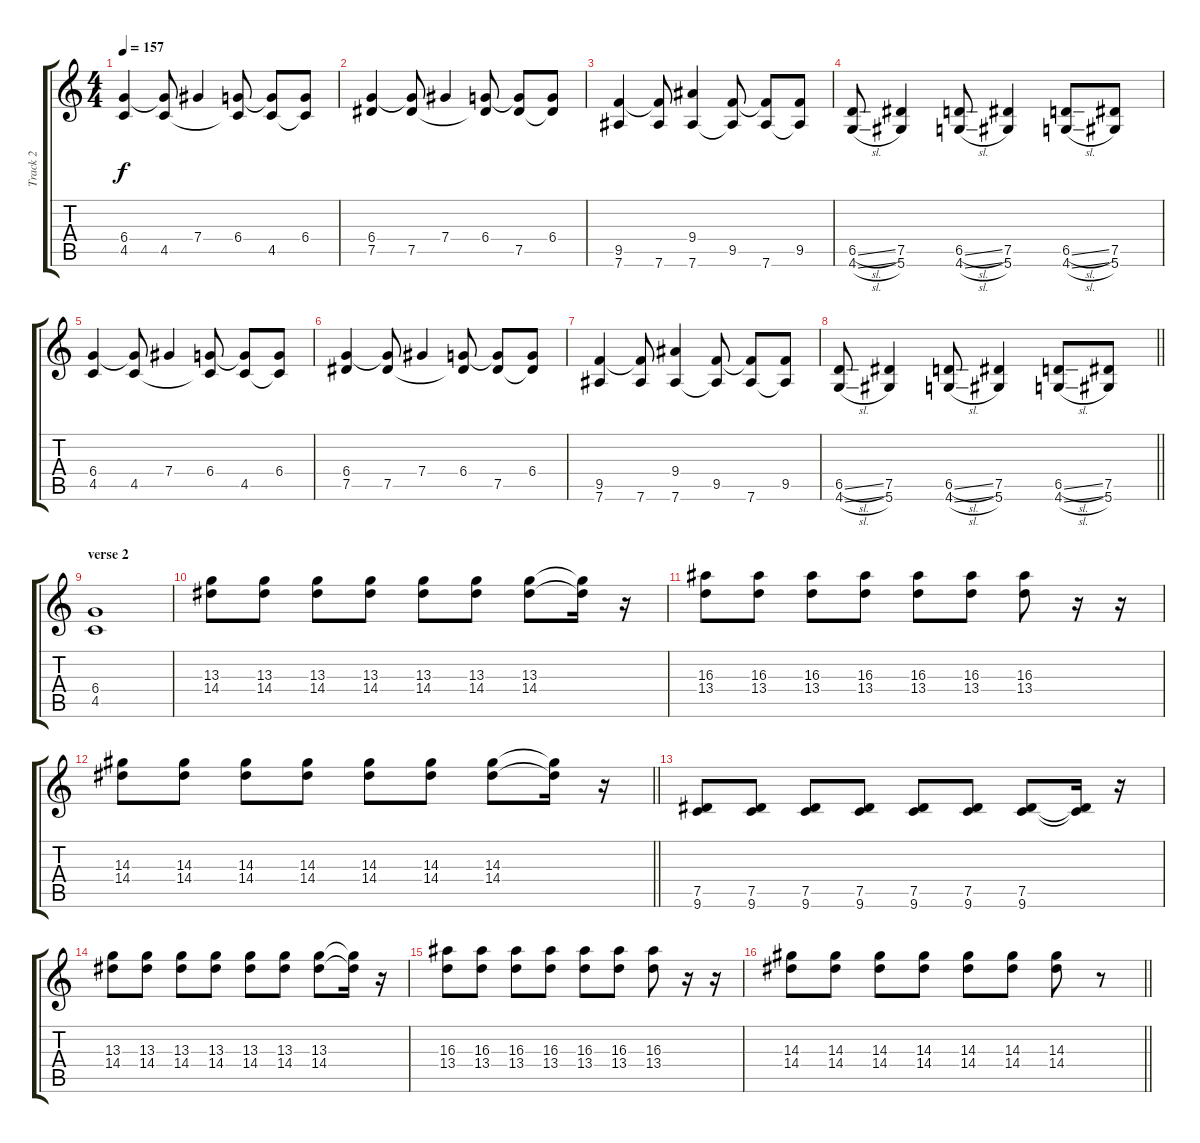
\track ("Track 2" "Track 2") {instrument distortionguitar}
\staff {score tabs}
\tuning (Eb4 Bb3 Gb3 Db3 Ab2 Eb2) {hide}
\ts (4 4)
\tempo 157
\clef g2
\ks c
(6.4 4.5).4{dy f} (6.4{t} 4.5).8 7.4.4 (6.4 4.5{t}).8 (6.4{t} 4.5).8 (6.4 4.5{t}).8 |
(6.4 7.5).4 (6.4{t} 7.5).8 7.4.4 (6.4 7.5{t}).8 (6.4{t} 7.5).8 (6.4 7.5{t}).8 |
(9.5 7.6).4 (9.5{t} 7.6).8 (9.4 7.6).4 (9.5 7.6{t}).8 (9.5{t} 7.6).8 (9.5 7.6{t}).8 |
(6.5{sl} 4.6{sl}).8 (7.5 5.6).4 (6.5{sl} 4.6{sl}).8 (7.5 5.6).4 (6.5{sl} 4.6{sl}).8 (7.5 5.6).8 |
(6.4 4.5).4 (6.4{t} 4.5).8 7.4.4 (6.4 4.5{t}).8 (6.4{t} 4.5).8 (6.4 4.5{t}).8 |
(6.4 7.5).4 (6.4{t} 7.5).8 7.4.4 (6.4 7.5{t}).8 (6.4{t} 7.5).8 (6.4 7.5{t}).8 |
(9.5 7.6).4 (9.5{t} 7.6).8 (9.4 7.6).4 (9.5 7.6{t}).8 (9.5{t} 7.6).8 (9.5 7.6{t}).8 |
\barLineRight lightlight
(6.5{sl} 4.6{sl}).8 (7.5 5.6).4 (6.5{sl} 4.6{sl}).8 (7.5 5.6).4 (6.5{sl} 4.6{sl}).8 (7.5 5.6).8 |
\section ("" "verse 2")
(6.4 4.5).1 |
(13.3 14.4).8{instrument electricguitarjazz} (13.3 14.4).8 (13.3 14.4).8 (13.3 14.4).8 (13.3 14.4).8 (13.3 14.4).8 (13.3 14.4).8 (13.3{t} 14.4{t}).16 r.16 |
(16.3 13.4).8 (16.3 13.4).8 (16.3 13.4).8 (16.3 13.4).8 (16.3 13.4).8 (16.3 13.4).8 (16.3 13.4).8 r.16 r.16 |
\barLineRight lightlight
(14.3 14.4).8 (14.3 14.4).8 (14.3 14.4).8 (14.3 14.4).8 (14.3 14.4).8 (14.3 14.4).8 (14.3 14.4).8 (14.3{t} 14.4{t}).16 r.16 |
(7.5 9.6).8 (7.5 9.6).8 (7.5 9.6).8 (7.5 9.6).8 (7.5 9.6).8 (7.5 9.6).8 (7.5 9.6).8 (7.5{t} 9.6{t}).16 r.16 |
(13.3 14.4).8 (13.3 14.4).8 (13.3 14.4).8 (13.3 14.4).8 (13.3 14.4).8 (13.3 14.4).8 (13.3 14.4).8 (13.3{t} 14.4{t}).16 r.16 |
(16.3 13.4).8 (16.3 13.4).8 (16.3 13.4).8 (16.3 13.4).8 (16.3 13.4).8 (16.3 13.4).8 (16.3 13.4).8 r.16 r.16 |
\barLineRight lightlight
(14.3 14.4).8 (14.3 14.4).8 (14.3 14.4).8 (14.3 14.4).8 (14.3 14.4).8 (14.3 14.4).8 (14.3 14.4).8 r.8
